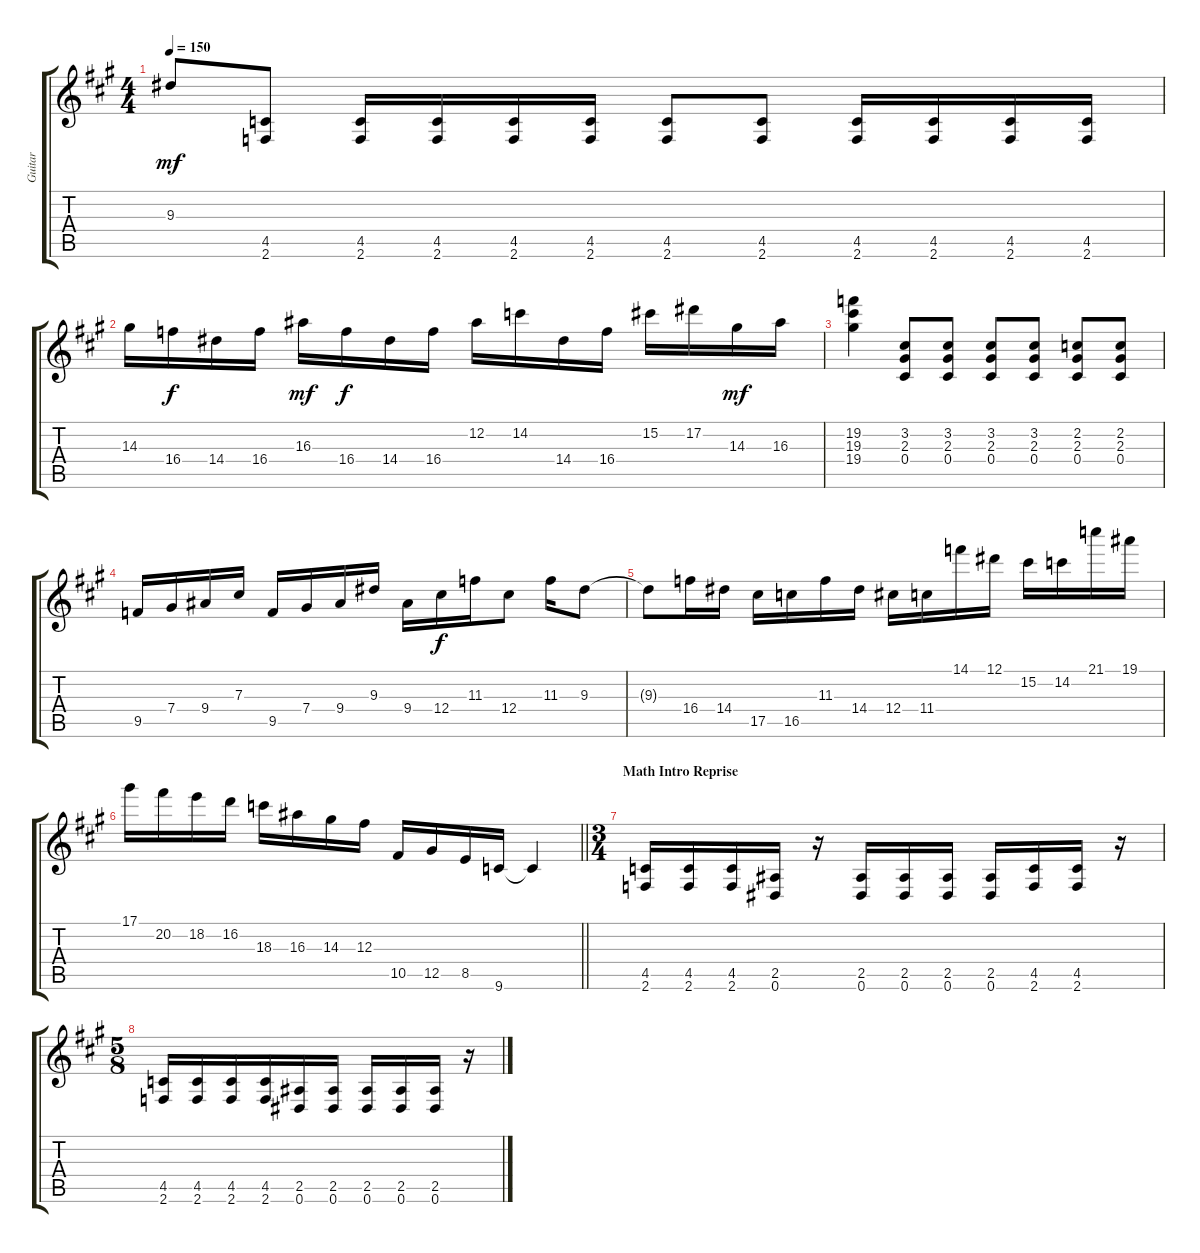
\track ("Guitar" "Guitar") {instrument distortionguitar}
\staff {score tabs}
\tuning (Eb4 Bb3 Gb3 Db3 Ab2 Eb2) {hide}
\ts (4 4)
\tempo 150
\clef g2
\ks f#minor
9.3{t}.8{dy mf} (4.5 2.6).8 (4.5 2.6).16 (4.5 2.6).16 (4.5 2.6).16 (4.5 2.6).16 (4.5 2.6).8 (4.5 2.6).8 (4.5 2.6).16 (4.5 2.6).16 (4.5 2.6).16 (4.5 2.6).16 |
14.3.16 16.4.16{dy f} 14.4.16 16.4.16 16.3.16{dy mf} 16.4.16{dy f} 14.4.16 16.4.16 12.2.16 14.2.16 14.4.16 16.4.16 15.2.16 17.2.16 14.3.16{dy mf} 16.3.16 |
(19.2 19.3 19.4).4 (3.2 2.3 0.4).8 (3.2 2.3 0.4).8 (3.2 2.3 0.4).8 (3.2 2.3 0.4).8 (2.2 2.3 0.4).8 (2.2 2.3 0.4).8 |
9.5.16 7.4.16 9.4.16 7.3.16 9.5.16 7.4.16 9.4.16 9.3.16 9.4.16 12.4.16{dy f} 11.3.16 12.4.8 11.3.16 9.3.8 |
9.3{t}.8 16.4.16 14.4.16 17.5.16 16.5.16 11.3.16 14.4.16 12.4.16 11.4.16 14.1.16 12.1.16 15.2.16 14.2.16 21.1.16 19.1.16 |
\barLineRight lightlight
17.1.16 20.2.16 18.2.16 16.2.16 18.3.16 16.3.16 14.3.16 12.3.16 10.5.16 12.5.16 8.5.16 9.6.16 9.6{t}.4 |
\ts (3 4)
\section ("" "Math Intro Reprise")
(4.5 2.6).16 (4.5 2.6).16 (4.5 2.6).16 (2.5 0.6).16 r.16 (2.5 0.6).16 (2.5 0.6).16 (2.5 0.6).16 (2.5 0.6).16 (4.5 2.6).16 (4.5 2.6).16 r.16 |
\ts (5 8)
(4.5 2.6).16 (4.5 2.6).16 (4.5 2.6).16 (4.5 2.6).16 (2.5 0.6).16 (2.5 0.6).16 (2.5 0.6).16 (2.5 0.6).16 (2.5 0.6).16 r.16
